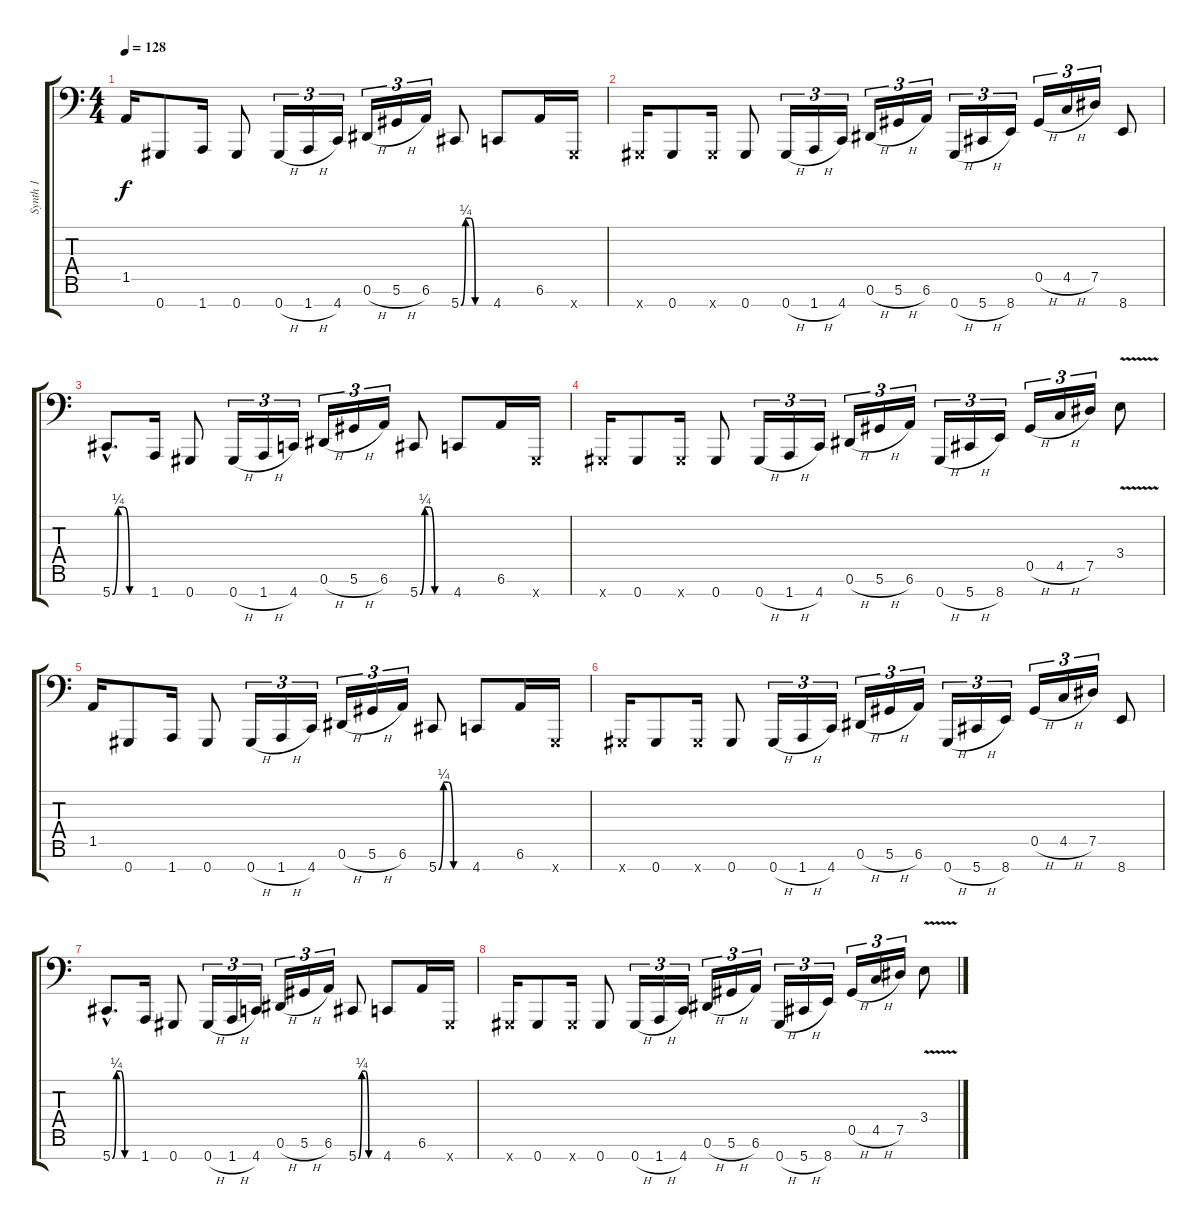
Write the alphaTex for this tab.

\track ("Synth 1" "Synth 1") {instrument electricbasspick}
\staff {score tabs}
\tuning (Eb3 Bb2 Gb2 Db2 Ab1 Eb1 Ab0) {hide}
\ts (4 4)
\tempo 128
\clef f4
\ks c
1.5.16{dy f instrument electricbasspick} 0.7.8 1.7.16 0.7.8 0.7{h}.16{tu (3 2)} 1.7{h}.16{tu (3 2)} 4.7.16{tu (3 2)} 0.6{h}.16{tu (3 2)} 5.6{h}.16{tu (3 2)} 6.6.16{tu (3 2)} 5.7{be (custom 0 0 10 1 20 1 30 0 60 0)}.8 4.7.8 6.6.16 0.7{x}.16 |
0.7{x}.16 0.7.8 0.7{x}.16 0.7.8 0.7{h}.16{tu (3 2)} 1.7{h}.16{tu (3 2)} 4.7.16{tu (3 2)} 0.6{h}.16{tu (3 2)} 5.6{h}.16{tu (3 2)} 6.6.16{tu (3 2)} 0.7{h}.16{tu (3 2)} 5.7{h}.16{tu (3 2)} 8.7.16{tu (3 2)} 0.5{h}.16{tu (3 2)} 4.5{h}.16{tu (3 2)} 7.5.16{tu (3 2)} 8.7.8 |
5.7{be (custom 0 0 10 1 20 1 30 0 60 0) hac}.8{d} 1.7.16 0.7.8 0.7{h}.16{tu (3 2)} 1.7{h}.16{tu (3 2)} 4.7.16{tu (3 2)} 0.6{h}.16{tu (3 2)} 5.6{h}.16{tu (3 2)} 6.6.16{tu (3 2)} 5.7{be (custom 0 0 10 1 20 1 30 0 60 0)}.8 4.7.8 6.6.16 0.7{x}.16 |
0.7{x}.16 0.7.8 0.7{x}.16 0.7.8 0.7{h}.16{tu (3 2)} 1.7{h}.16{tu (3 2)} 4.7.16{tu (3 2)} 0.6{h}.16{tu (3 2)} 5.6{h}.16{tu (3 2)} 6.6.16{tu (3 2)} 0.7{h}.16{tu (3 2)} 5.7{h}.16{tu (3 2)} 8.7.16{tu (3 2)} 0.5{h}.16{tu (3 2)} 4.5{h}.16{tu (3 2)} 7.5.16{tu (3 2)} 3.4{v}.8 |
1.5.16 0.7.8 1.7.16 0.7.8 0.7{h}.16{tu (3 2)} 1.7{h}.16{tu (3 2)} 4.7.16{tu (3 2)} 0.6{h}.16{tu (3 2)} 5.6{h}.16{tu (3 2)} 6.6.16{tu (3 2)} 5.7{be (custom 0 0 10 1 20 1 30 0 60 0)}.8 4.7.8 6.6.16 0.7{x}.16 |
0.7{x}.16 0.7.8 0.7{x}.16 0.7.8 0.7{h}.16{tu (3 2)} 1.7{h}.16{tu (3 2)} 4.7.16{tu (3 2)} 0.6{h}.16{tu (3 2)} 5.6{h}.16{tu (3 2)} 6.6.16{tu (3 2)} 0.7{h}.16{tu (3 2)} 5.7{h}.16{tu (3 2)} 8.7.16{tu (3 2)} 0.5{h}.16{tu (3 2)} 4.5{h}.16{tu (3 2)} 7.5.16{tu (3 2)} 8.7.8 |
5.7{be (custom 0 0 10 1 20 1 30 0 60 0) hac}.8{d} 1.7.16 0.7.8 0.7{h}.16{tu (3 2)} 1.7{h}.16{tu (3 2)} 4.7.16{tu (3 2)} 0.6{h}.16{tu (3 2)} 5.6{h}.16{tu (3 2)} 6.6.16{tu (3 2)} 5.7{be (custom 0 0 10 1 20 1 30 0 60 0)}.8 4.7.8 6.6.16 0.7{x}.16 |
0.7{x}.16 0.7.8 0.7{x}.16 0.7.8 0.7{h}.16{tu (3 2)} 1.7{h}.16{tu (3 2)} 4.7.16{tu (3 2)} 0.6{h}.16{tu (3 2)} 5.6{h}.16{tu (3 2)} 6.6.16{tu (3 2)} 0.7{h}.16{tu (3 2)} 5.7{h}.16{tu (3 2)} 8.7.16{tu (3 2)} 0.5{h}.16{tu (3 2)} 4.5{h}.16{tu (3 2)} 7.5.16{tu (3 2)} 3.4{v}.8
